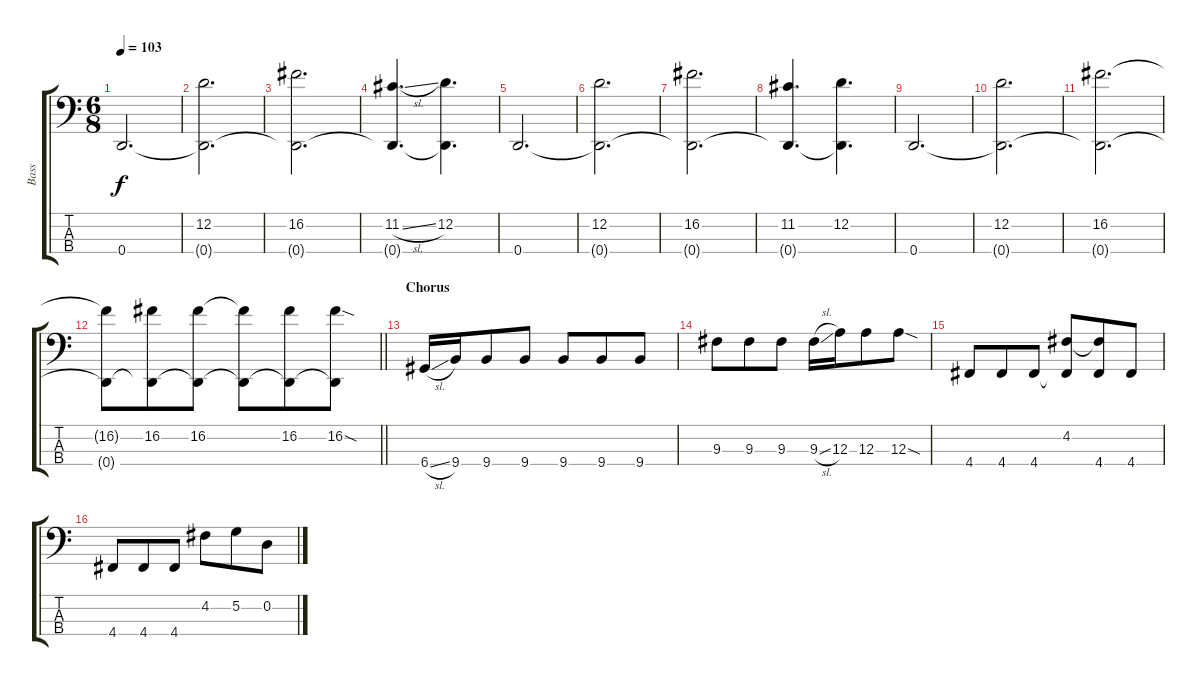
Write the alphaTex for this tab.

\track ("Bass" "Bass") {instrument electricbassfinger}
\staff {score tabs}
\tuning (G2 D2 A1 D1) {hide}
\ts (6 8)
\tempo 103
\clef f4
\ks c
0.4.2{d dy f} |
(12.2 0.4{t}).2{d} |
(16.2 0.4{t}).2{d} |
(11.2{sl} 0.4{t}).4{d} (12.2 0.4{t}).4{d} |
0.4.2{d} |
(12.2 0.4{t}).2{d} |
(16.2 0.4{t}).2{d} |
(11.2 0.4{t}).4{d} (12.2 0.4{t}).4{d} |
0.4.2{d} |
(12.2 0.4{t}).2{d} |
(16.2 0.4{t}).2{d} |
\barLineRight lightlight
(16.2{t} 0.4{t}).8 (16.2 0.4{t}).8 (16.2 0.4{t}).8 (16.2{t} 0.4{t}).8 (16.2 0.4{t}).8 (16.2{sod} 0.4{t}).8 |
\section ("" "Chorus")
6.4{sl}.16 9.4.16 9.4.8 9.4.8 9.4.8 9.4.8 9.4.8 |
9.3.8 9.3.8 9.3.8 9.3{sl}.16 12.3.16 12.3.8 12.3{sod}.8 |
4.4.8 4.4.8 4.4.8 (4.2 4.4{t}).8 (4.2{t} 4.4).8 4.4.8 |
4.4.8 4.4.8 4.4.8 4.2.8 5.2.8 0.2.8
